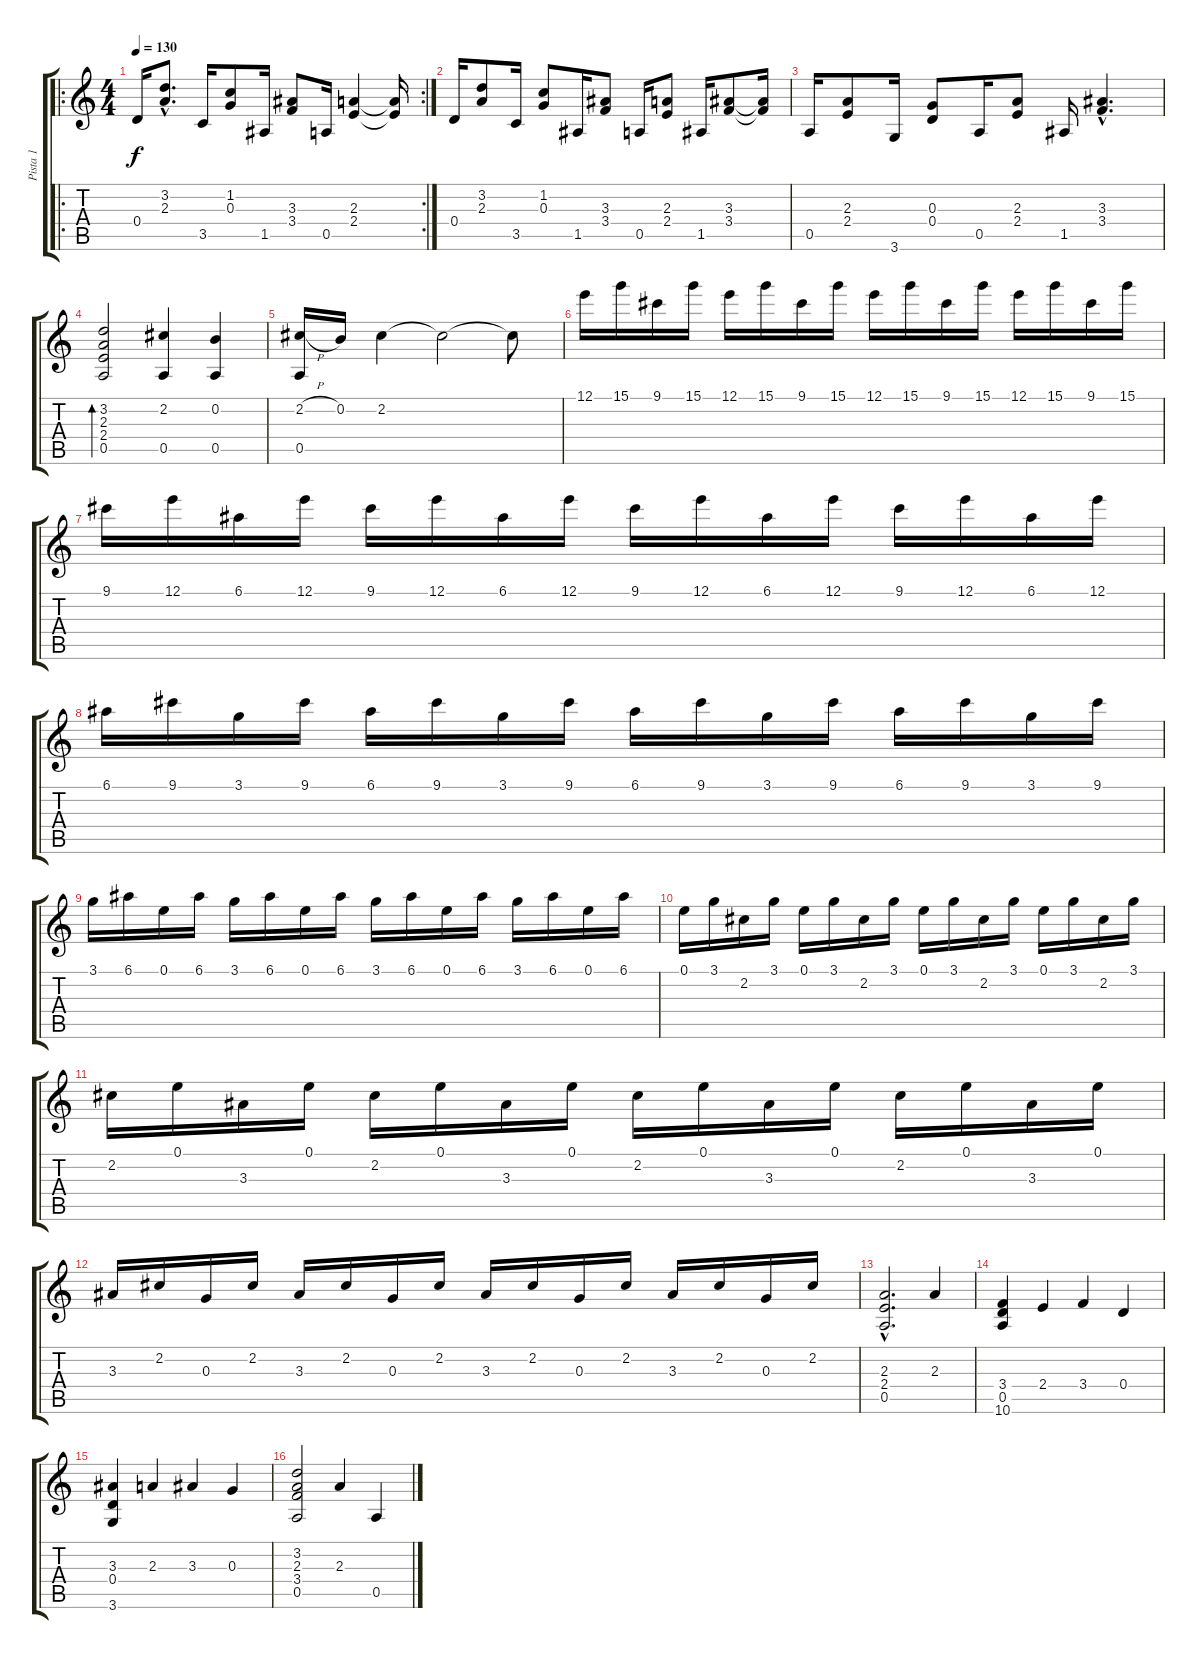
\track ("Pista 1" "Pista 1") {instrument distortionguitar}
\staff {score tabs}
\tuning (E4 B3 G3 D3 A2 E2) {hide}
\ro
\rc 2
\ts (4 4)
\tempo 130
\clef g2
\ks c
0.4.16{dy f} (3.2{hac} 2.3{hac}).8{d} 3.5.16 (1.2 0.3).8 1.5.16 (3.3 3.4).8 0.5.16 (2.3 2.4).4 (2.3{t} 2.4{t}).16 |
0.4.16 (3.2 2.3).8 3.5.16 (1.2 0.3).8 1.5.16 (3.3 3.4).8 0.5.16 (2.3 2.4).8 1.5.16 (3.3 3.4).8 (3.3{t} 3.4{t}).16 |
0.5.16 (2.3 2.4).8 3.6.16 (0.3 0.4).8 0.5.16 (2.3 2.4).8 1.5.16 (3.3{hac} 3.4{hac}).4{d} |
(3.2 2.3 2.4 0.5).2{bd 240} (2.2 0.5).4 (0.2 0.5).4 |
(2.2{h} 0.5).16 0.2.16 2.2.4 2.2{t}.2 2.2{t}.8 |
12.1.16 15.1.16 9.1.16 15.1.16 12.1.16 15.1.16 9.1.16 15.1.16 12.1.16 15.1.16 9.1.16 15.1.16 12.1.16 15.1.16 9.1.16 15.1.16 |
9.1.16 12.1.16 6.1.16 12.1.16 9.1.16 12.1.16 6.1.16 12.1.16 9.1.16 12.1.16 6.1.16 12.1.16 9.1.16 12.1.16 6.1.16 12.1.16 |
6.1.16 9.1.16 3.1.16 9.1.16 6.1.16 9.1.16 3.1.16 9.1.16 6.1.16 9.1.16 3.1.16 9.1.16 6.1.16 9.1.16 3.1.16 9.1.16 |
3.1.16 6.1.16 0.1.16 6.1.16 3.1.16 6.1.16 0.1.16 6.1.16 3.1.16 6.1.16 0.1.16 6.1.16 3.1.16 6.1.16 0.1.16 6.1.16 |
0.1.16 3.1.16 2.2.16 3.1.16 0.1.16 3.1.16 2.2.16 3.1.16 0.1.16 3.1.16 2.2.16 3.1.16 0.1.16 3.1.16 2.2.16 3.1.16 |
2.2.16 0.1.16 3.3.16 0.1.16 2.2.16 0.1.16 3.3.16 0.1.16 2.2.16 0.1.16 3.3.16 0.1.16 2.2.16 0.1.16 3.3.16 0.1.16 |
3.3.16 2.2.16 0.3.16 2.2.16 3.3.16 2.2.16 0.3.16 2.2.16 3.3.16 2.2.16 0.3.16 2.2.16 3.3.16 2.2.16 0.3.16 2.2.16 |
(2.3{hac} 2.4{hac} 0.5{hac}).2{d} 2.3.4 |
(3.4 0.5 10.6).4 2.4.4 3.4.4 0.4.4 |
(3.3 0.4 3.6).4 2.3.4 3.3.4 0.3.4 |
(3.2 2.3 3.4 0.5).2 2.3.4 0.5.4
